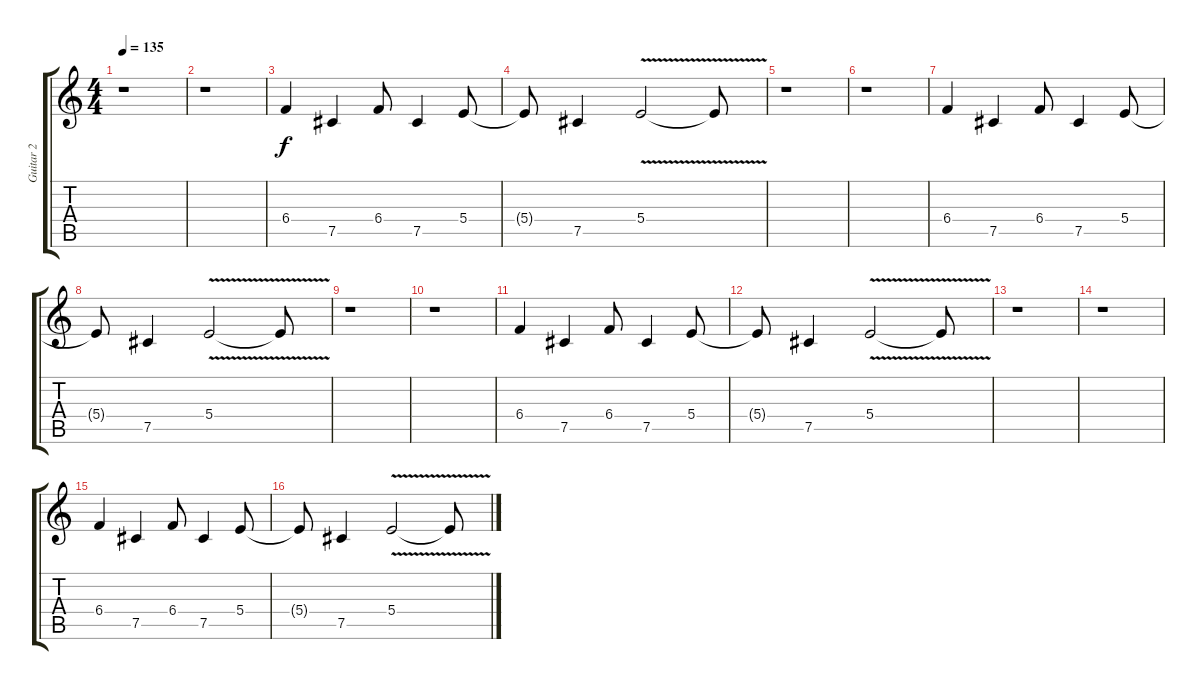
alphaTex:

\track ("Guitar 2" "Guitar 2") {instrument distortionguitar}
\staff {score tabs}
\tuning (Db4 Ab3 E3 B2 Gb2 Db2) {hide}
\ts (4 4)
\tempo 135
\clef g2
\ks c
r.1{dy ff volume 12} |
r.1 |
6.4.4{dy f} 7.5.4 6.4.8 7.5.4 5.4.8 |
5.4{t}.8 7.5.4 5.4{v}.2 5.4{t}.8 |
r.1 |
r.1 |
6.4.4 7.5.4 6.4.8 7.5.4 5.4.8 |
5.4{t}.8 7.5.4 5.4{v}.2 5.4{t}.8 |
r.1 |
r.1 |
6.4.4{volume 9} 7.5.4 6.4.8 7.5.4 5.4.8 |
5.4{t}.8 7.5.4{volume 8} 5.4{v}.2 5.4{t}.8 |
r.1 |
r.1 |
6.4.4{volume 5} 7.5.4 6.4.8 7.5.4 5.4.8 |
5.4{t}.8 7.5.4{volume 4} 5.4{v}.2 5.4{t}.8
